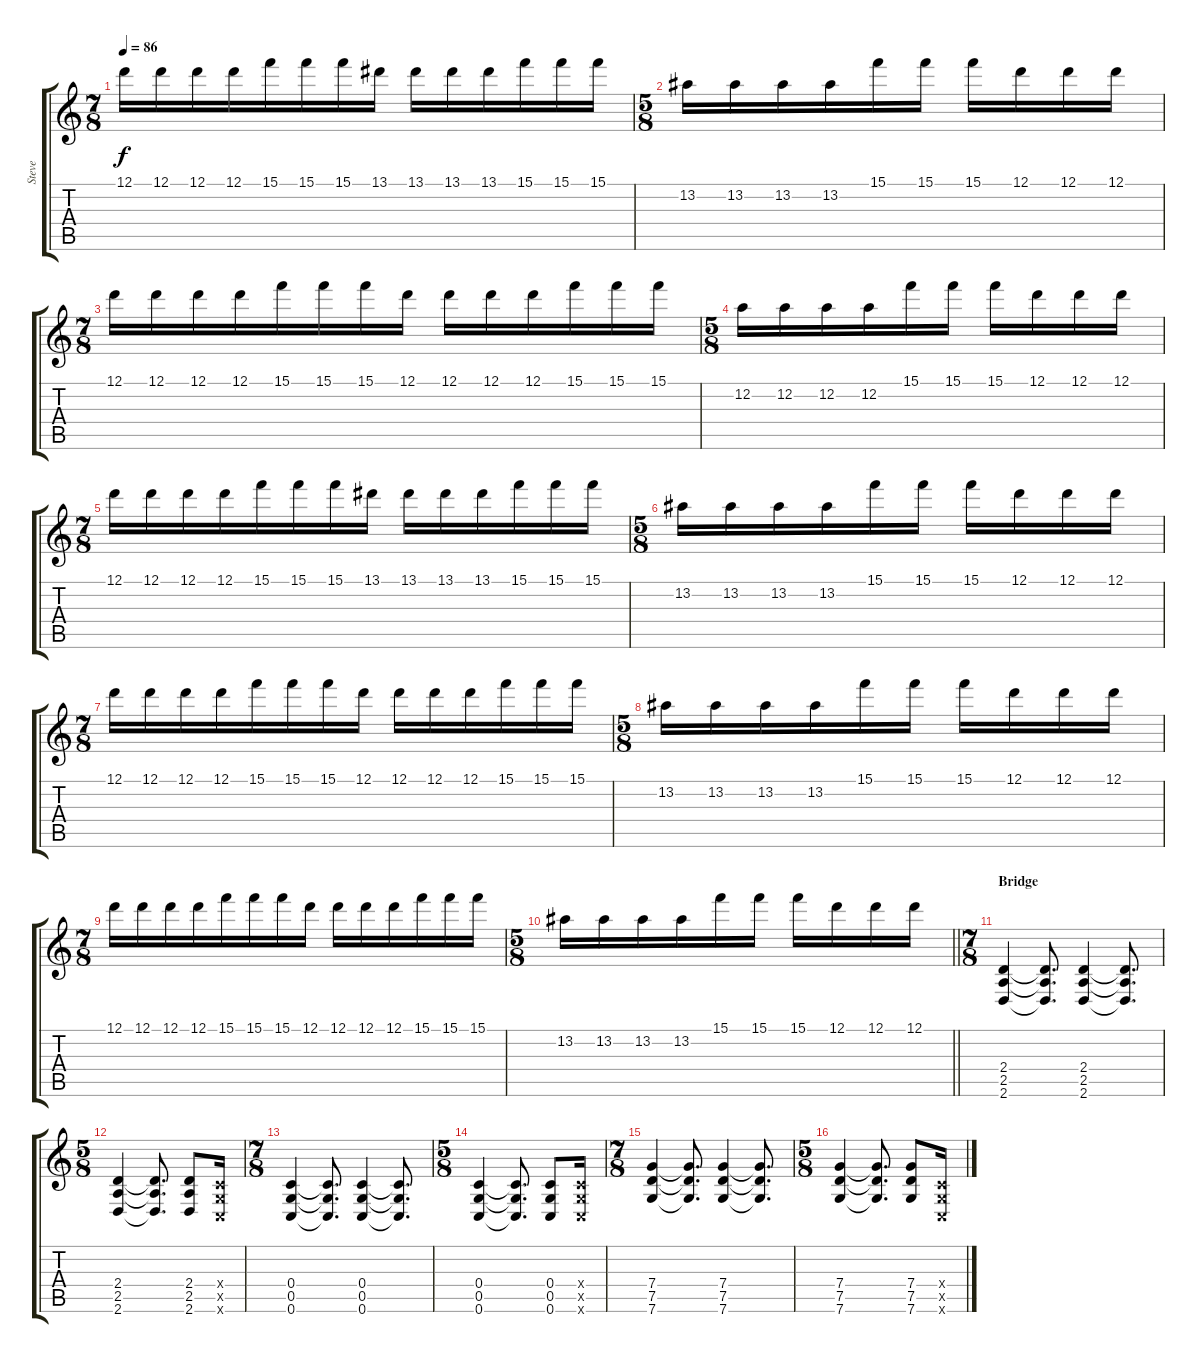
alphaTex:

\track ("Steve" "Steve") {instrument electricguitarclean}
\staff {score tabs}
\tuning (D4 A3 F3 C3 G2 C2) {hide}
\ts (7 8)
\tempo 86
\clef g2
\ks c
12.1.16{dy f} 12.1.16 12.1.16 12.1.16 15.1.16 15.1.16 15.1.16 13.1.16 13.1.16 13.1.16 13.1.16 15.1.16 15.1.16 15.1.16 |
\ts (5 8)
13.2.16 13.2.16 13.2.16 13.2.16 15.1.16 15.1.16 15.1.16 12.1.16 12.1.16 12.1.16 |
\ts (7 8)
12.1.16 12.1.16 12.1.16 12.1.16 15.1.16 15.1.16 15.1.16 12.1.16 12.1.16 12.1.16 12.1.16 15.1.16 15.1.16 15.1.16 |
\ts (5 8)
12.2.16 12.2.16 12.2.16 12.2.16 15.1.16 15.1.16 15.1.16 12.1.16 12.1.16 12.1.16 |
\ts (7 8)
12.1.16 12.1.16 12.1.16 12.1.16 15.1.16 15.1.16 15.1.16 13.1.16 13.1.16 13.1.16 13.1.16 15.1.16 15.1.16 15.1.16 |
\ts (5 8)
13.2.16 13.2.16 13.2.16 13.2.16 15.1.16 15.1.16 15.1.16 12.1.16 12.1.16 12.1.16 |
\ts (7 8)
12.1.16 12.1.16 12.1.16 12.1.16 15.1.16 15.1.16 15.1.16 12.1.16 12.1.16 12.1.16 12.1.16 15.1.16 15.1.16 15.1.16 |
\ts (5 8)
13.2.16 13.2.16 13.2.16 13.2.16 15.1.16 15.1.16 15.1.16 12.1.16 12.1.16 12.1.16 |
\ts (7 8)
12.1.16 12.1.16 12.1.16 12.1.16 15.1.16 15.1.16 15.1.16 12.1.16 12.1.16 12.1.16 12.1.16 15.1.16 15.1.16 15.1.16 |
\ts (5 8)
\barLineRight lightlight
13.2.16 13.2.16 13.2.16 13.2.16 15.1.16 15.1.16 15.1.16 12.1.16 12.1.16 12.1.16 |
\ts (7 8)
\section ("" "Bridge")
(2.4 2.5 2.6).4 (2.4{t} 2.5{t} 2.6{t}).8{d} (2.4 2.5 2.6).4 (2.4{t} 2.5{t} 2.6{t}).8{d} |
\ts (5 8)
(2.4 2.5 2.6).4 (2.4{t} 2.5{t} 2.6{t}).8{d} (2.4 2.5 2.6).8 (0.4{x} 0.5{x} 0.6{x}).16 |
\ts (7 8)
(0.4 0.5 0.6).4 (0.4{t} 0.5{t} 0.6{t}).8{d} (0.4 0.5 0.6).4 (0.4{t} 0.5{t} 0.6{t}).8{d} |
\ts (5 8)
(0.4 0.5 0.6).4 (0.4{t} 0.5{t} 0.6{t}).8{d} (0.4 0.5 0.6).8 (0.4{x} 0.5{x} 0.6{x}).16 |
\ts (7 8)
(7.4 7.5 7.6).4 (7.4{t} 7.5{t} 7.6{t}).8{d} (7.4 7.5 7.6).4 (7.4{t} 7.5{t} 7.6{t}).8{d} |
\ts (5 8)
(7.4 7.5 7.6).4 (7.4{t} 7.5{t} 7.6{t}).8{d} (7.4 7.5 7.6).8 (0.4{x} 0.5{x} 0.6{x}).16
